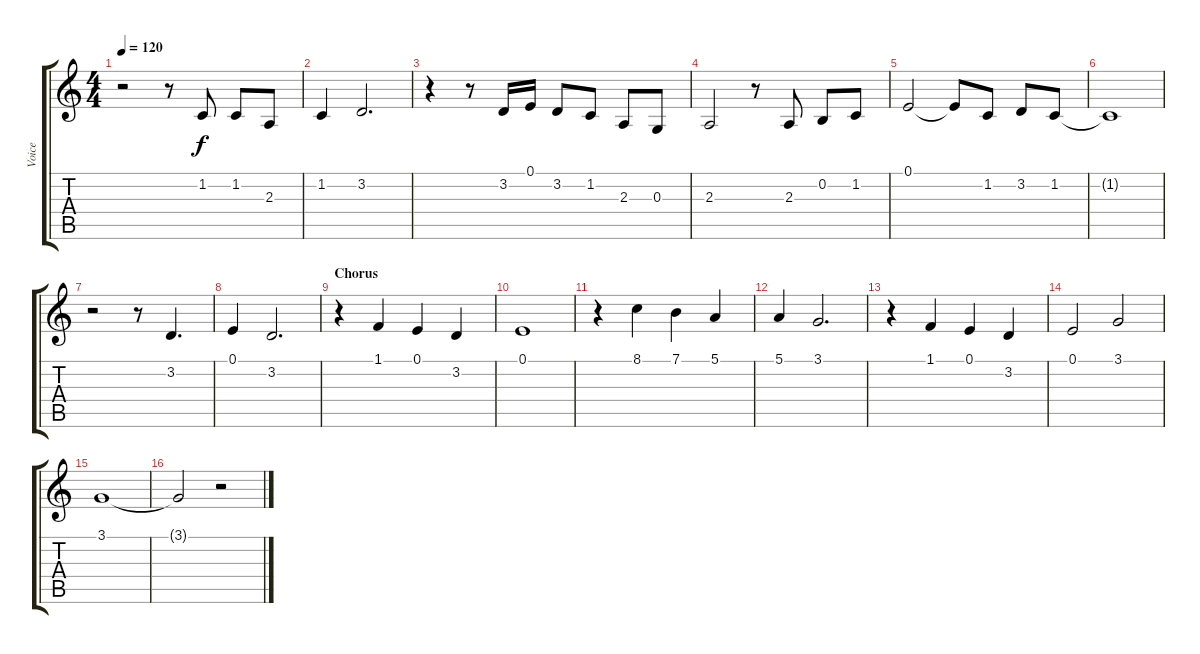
\track ("Voice" "Voice") {instrument clarinet}
\staff {score tabs}
\tuning (E4 B3 G3 D3 A2 E2) {hide}
\ts (4 4)
\tempo 120
\clef g2
\ks c
r.2{dy f} r.8 1.2.8 1.2.8 2.3.8 |
1.2.4 3.2.2{d} |
r.4 r.8 3.2.16 0.1.16 3.2.8 1.2.8 2.3.8 0.3.8 |
2.3.2 r.8 2.3.8 0.2.8 1.2.8 |
0.1.2 0.1{t}.8 1.2.8 3.2.8 1.2.8 |
1.2{t}.1 |
r.2 r.8 3.2.4{d} |
0.1.4 3.2.2{d} |
\section ("" "Chorus")
r.4 1.1.4 0.1.4 3.2.4 |
0.1.1 |
r.4 8.1.4 7.1.4 5.1.4 |
5.1.4 3.1.2{d} |
r.4 1.1.4 0.1.4 3.2.4 |
0.1.2 3.1.2 |
3.1.1 |
3.1{t}.2 r.2
